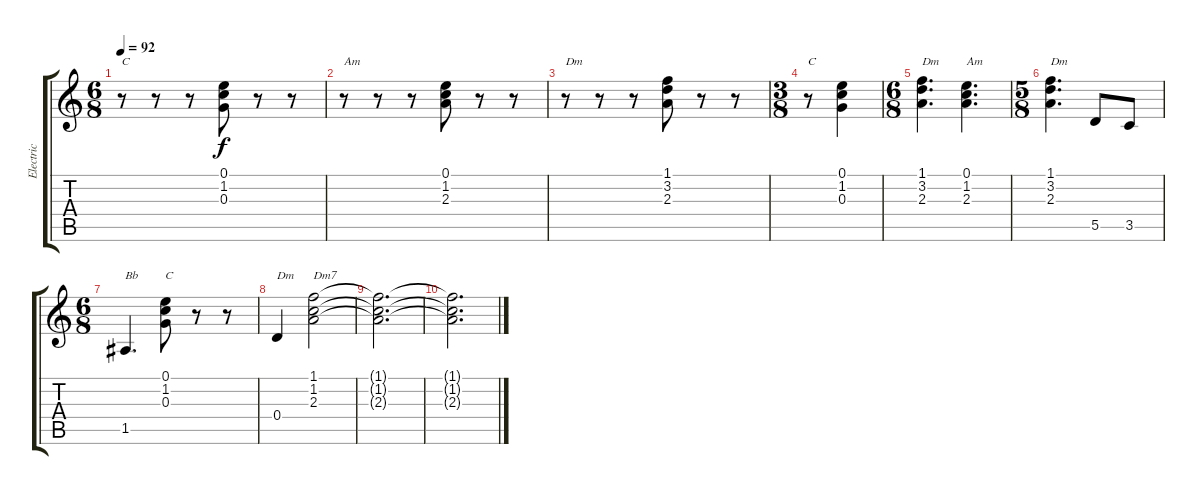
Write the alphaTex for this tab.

\track ("Electric" "Electric") {instrument overdrivenguitar}
\staff {score tabs}
\tuning (E4 B3 G3 D3 A2 E2) {hide}
\ts (6 8)
\tempo 92
\clef g2
\ks c
r.8{txt "C" dy f} r.8 r.8 (0.1 1.2 0.3).8 r.8 r.8 |
r.8{txt "Am"} r.8 r.8 (0.1 1.2 2.3).8 r.8 r.8 |
r.8{txt "Dm"} r.8 r.8 (1.1 3.2 2.3).8 r.8 r.8 |
\ts (3 8)
r.8{txt "C"} (0.1 1.2 0.3).4 |
\ts (6 8)
(1.1 3.2 2.3).4{d txt "Dm"} (0.1 1.2 2.3).4{d txt "Am"} |
\ts (5 8)
(1.1 3.2 2.3).4{d txt "Dm"} 5.5.8 3.5.8 |
\ts (6 8)
1.5.4{d txt "Bb"} (0.1 1.2 0.3).8{txt "C"} r.8 r.8 |
0.4.4{txt "Dm"} (1.1 1.2 2.3).2{txt "Dm7"} |
(1.1{t} 1.2{t} 2.3{t}).2{d} |
(1.1{t} 1.2{t} 2.3{t}).2{d}
